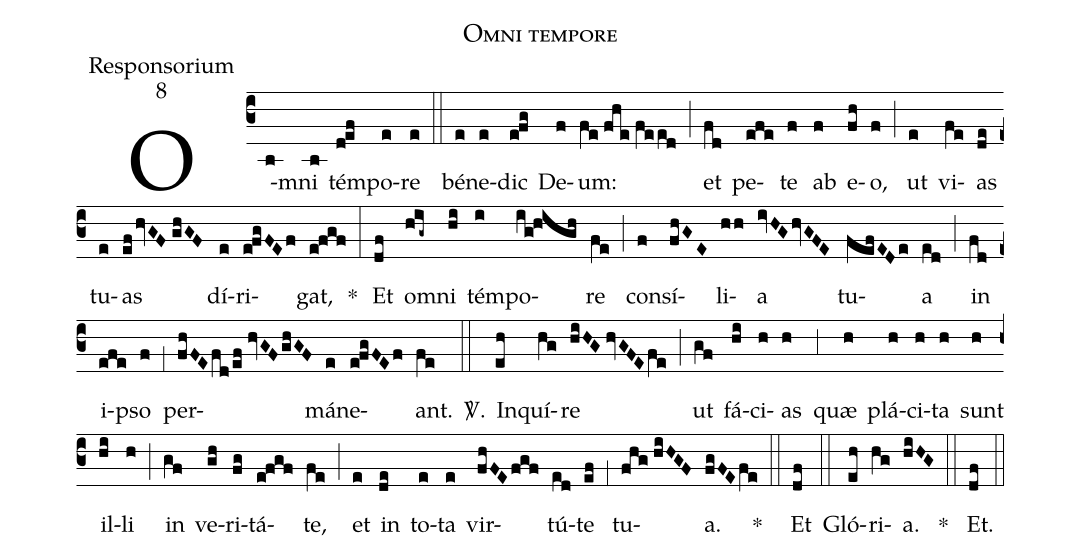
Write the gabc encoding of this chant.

name:Omni tempore;
office-part:Responsorium;
mode:8;
%%
(c3) O(b)mni(b) tém(d!ef)po(e)re(e) (::) bé(e)ne(e)dic(e!fg) De(f)um:(fe//fhe//feed) (;) et(fd) pe(efe)te(f) ab(f) e(fh)o,(f) (;) ut(e) vi(fe)as(de) tu(e)as(ef/hvGF//ghGF) dí(e)ri(e!fgFEf)gat,(e!fgf) *(:) Et(df) o(hig~)mni(hi) tém(i)po(ig!high)re(fe) (;) con(f)sí(fhGE)li(hh)a(ivHG/hvGFE) tu(fefEDe)a(ed) (;) in(fd) i(efe)pso(f) (;1) per(fhFEfd/ef//hvGF/ghGF)má(e)ne(e!fgFEf)ant.(fe) <sp>V/</sp>.(::) In(eh)quí(hg)re(hiHG//hvGFE/fe) (;) ut(gf) fá(hi)ci(h)as(h) (;3) quæ(h) plá(h)ci(h)ta(h) sunt(h) il(hi)li(h) (;) in(gf) ve(gh)ri(fg)tá(e!fgf)te,(fe) (;) et(e) in(de) to(e)ta(e) vir(fhFE/fgf)tú(ed)te(ef) (;1) tu(fhg//hiHGF)a.(fgFE/fe) *(::) Et(df) (::) Gló(eh)ri(hg)a.(hiHG) *(::) Et.(df) (::)
